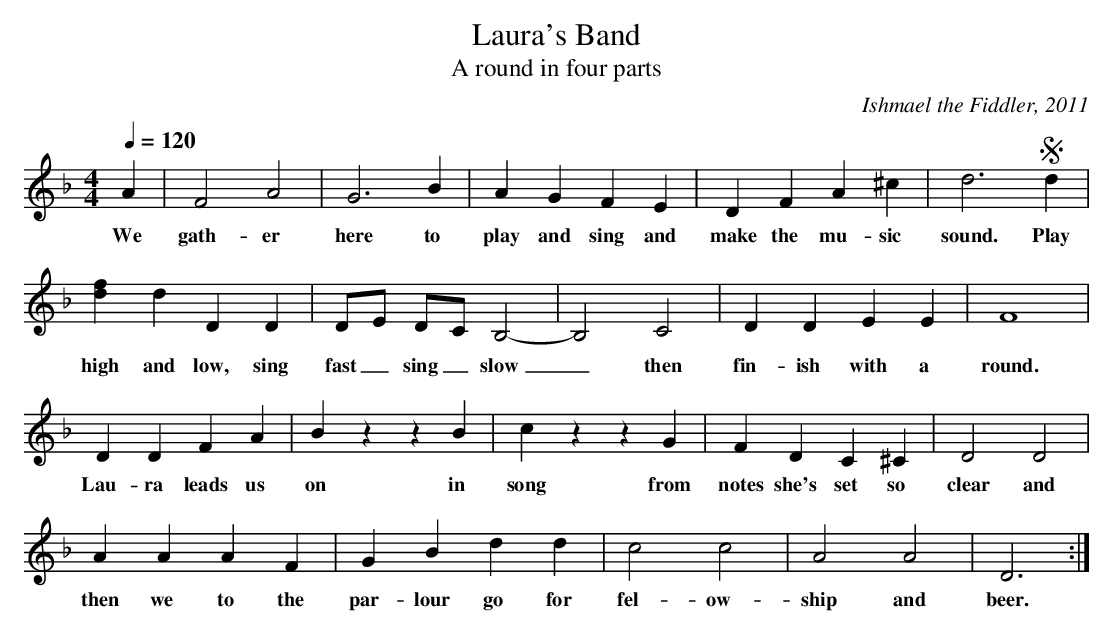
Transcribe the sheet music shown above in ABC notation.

X:1
T: Laura's Band
T: A round in four parts
C: Ishmael the Fiddler, 2011
Q: 1/4 = 120
M: 4/4
L: 1/4
K: Dm
A|F2 A2|G3 B| A G F E|D F A ^c|d3 Sd |
w: We gath-er here to play and sing and make the mu-sic sound. Play
[fd] d D D | D/E/ D/C/ B,2- | B,2 C2 |D D E E | F4 |
w: high and low, sing fast_ sing_ slow_ then fin-ish with a round.
D D F A | B z z B| c z z G |F D C ^C | D2 D2 |
w: Lau-ra leads us on in song from notes she's set so clear and
A A A F | G B d d | c2 c2 | A2 A2 | D3 :|
w: then we to the par-lour go for fel-ow-ship and beer.
